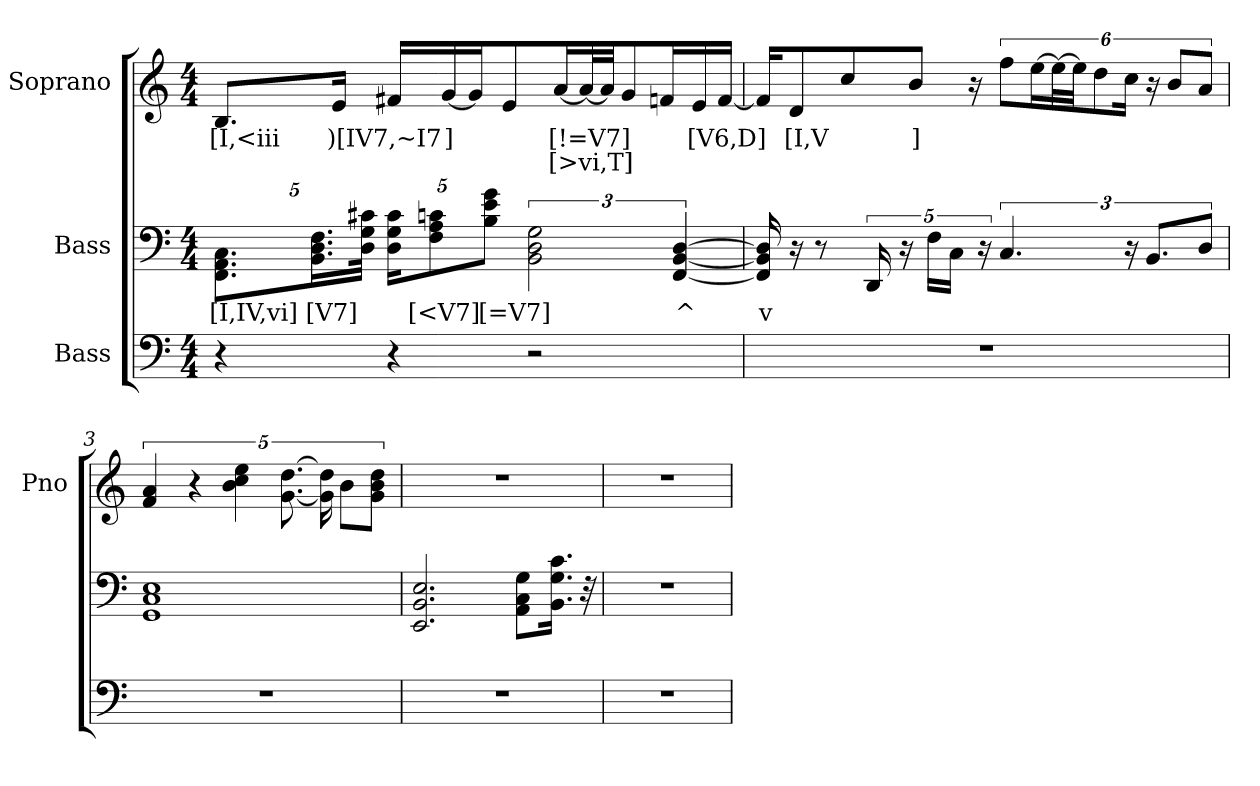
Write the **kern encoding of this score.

**kern	**kern	**text	**kern	**text	**text
*part3	*part2	*part2	*part1	*part1	*part1
*staff3	*staff2	*staff2	*staff1	*staff1	*staff1
*I"Bass	*I"Bass	*	*I"Soprano	*	*
*	*	*	*I'Pno	*	*
*clefF4	*clefF4	*	*clefG2	*	*
*k[]	*k[]	*	*k[]	*	*
*M4/4	*M4/4	*	*M4/4	*	*
*	*Xbrackettup	*	*	*	*
=1	=1	=1	=1	=1	=1
!	!	!LO:LY:b	!	!LO:LY:b	!
4r	10.FF\ 10.AA\ 10.C\L	[I,IV,vi]	8.Bi/L	[I,<iii	.
!	!	!LO:LY:b	!	!	!
.	20.BB\ 20.D\ 20.F\L	[V7]	.	.	.
!	!	!	!	!LO:LY:b	!
.	.	.	16ej/Jk	)[IV7,~I7	.
.	40D\ 40G\ 40c#X\JJk	.	.	.	.
4r	20D\ 20G\ 20c#\KL	.	16f#X/LL	.	.
!	!	!LO:LY:b	!	!	!
.	10F\ 10A\ 10cn\	[<V7]	.	.	.
!	!	!	!	!LO:LY:b	!
.	.	.	[16g/	]	.
.	.	.	16g/J]	.	.
!	!	!LO:LY:b	!	!	!
.	10B\ 10e\ 10g\J	[=V7]	.	.	.
.	.	.	8e/	.	.
*	*brackettup	*	*	*	*
2r	3BB\ 3D\ 3G\	.	.	.	.
!	!	!	!	!LO:LY:b	!LO:LY:b
.	.	.	[16a/L	[!=V7]	[>vi,T]
.	.	.	32a/L_	.	.
.	.	.	32a/JJ]	.	.
.	.	.	8g/	.	.
.	.	.	16fn/L	.	.
!	!	!LO:LY:b	!	!	!
.	[6FF/ [6BB/ [6D/	^	.	.	.
!	!	!	!	!LO:LY:b	!
.	.	.	16e/	[V6,D]	.
.	.	.	[16f/JJ	.	.
=2	=2	=2	=2	=2	=2
!	!	!LO:LY:b	!	!	!
1r	16FF/] 16BB/] 16D/]	v	16f/KL]	.	.
!	!	!	!	!LO:LY:b	!
.	16r	.	8d/	[I,V	.
.	8r	.	.	.	.
.	.	.	8cc/	.	.
.	20DD/	.	.	.	.
.	20r	.	.	.	.
!	!	!	!	!LO:LY:b	!
.	.	.	8b/J	]	.
.	20F\LL	.	.	.	.
.	20C\JJ	.	.	.	.
.	.	.	16r	.	.
.	20r	.	.	.	.
.	6.C/	.	12ff\L	.	.
.	.	.	[24ee\L	.	.
.	.	.	48ee\L_	.	.
.	.	.	48ee\JJ]	.	.
.	.	.	12dd\	.	.
.	24r	.	24cc\Jk	.	.
.	12.BB/L	.	24r	.	.
.	.	.	12b/L	.	.
.	12D/J	.	12a/J	.	.
=3	=3	=3	=3	=3	=3
1r	1GG 1C 1E	.	5f/ 5a/	.	.
.	.	.	5r	.	.
.	.	.	5b\ 5cc\ 5ee\	.	.
.	.	.	[10.g\ [10.dd\	.	.
.	.	.	20g\] 20dd\]	.	.
.	.	.	10b\L	.	.
.	.	.	10g\ 10b\ 10dd\J	.	.
=4	=4	=4	=4	=4	=4
1r	2.EE/ 2.BB/ 2.E/	.	1r	.	.
.	8AA\ 8C\ 8G\L	.	.	.	.
.	16.BB\ 16.G\ 16.c\Jk	.	.	.	.
.	32r	.	.	.	.
=5	=5	=5	=5	=5	=5
1r	1r	.	1r	.	.
=	=	=	=	=	=
*-	*-	*-	*-	*-	*-
